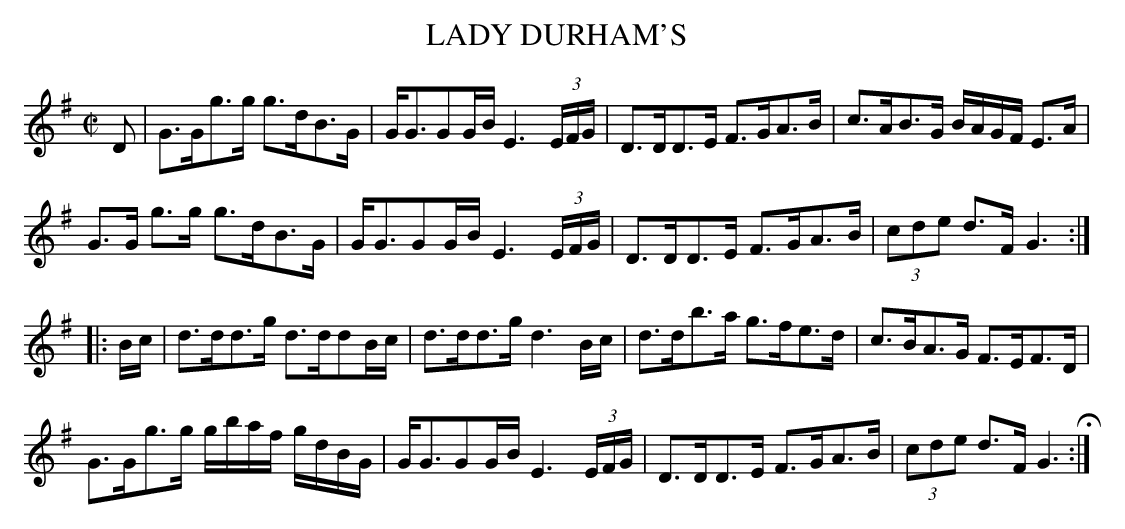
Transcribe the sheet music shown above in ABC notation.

X:1
T: LADY DURHAM'S
M: C|
L: 1/16
K: G
D2 |\
G3Gg3g g3dB3G | GG3G2GB E6 (3EFG |\
D3DD3E F3GA3B | c3AB3G BAGF E3A |
G3G g3g g3dB3G | GG3G2GB E6 (3EFG |\
D3DD3E F3GA3B | (3c2d2e2 d3F G6 :|
|: Bc |\
d3dd3g d3dd2Bc | d3dd3g d6 Bc |\
d3db3a g3fe3d | c3BA3G F3EF3D |
G3Gg3g gbaf gdBG | GG3G2GB E6 (3EFG |\
D3DD3E F3GA3B | (3c2d2e2 d3F G6 H:|
